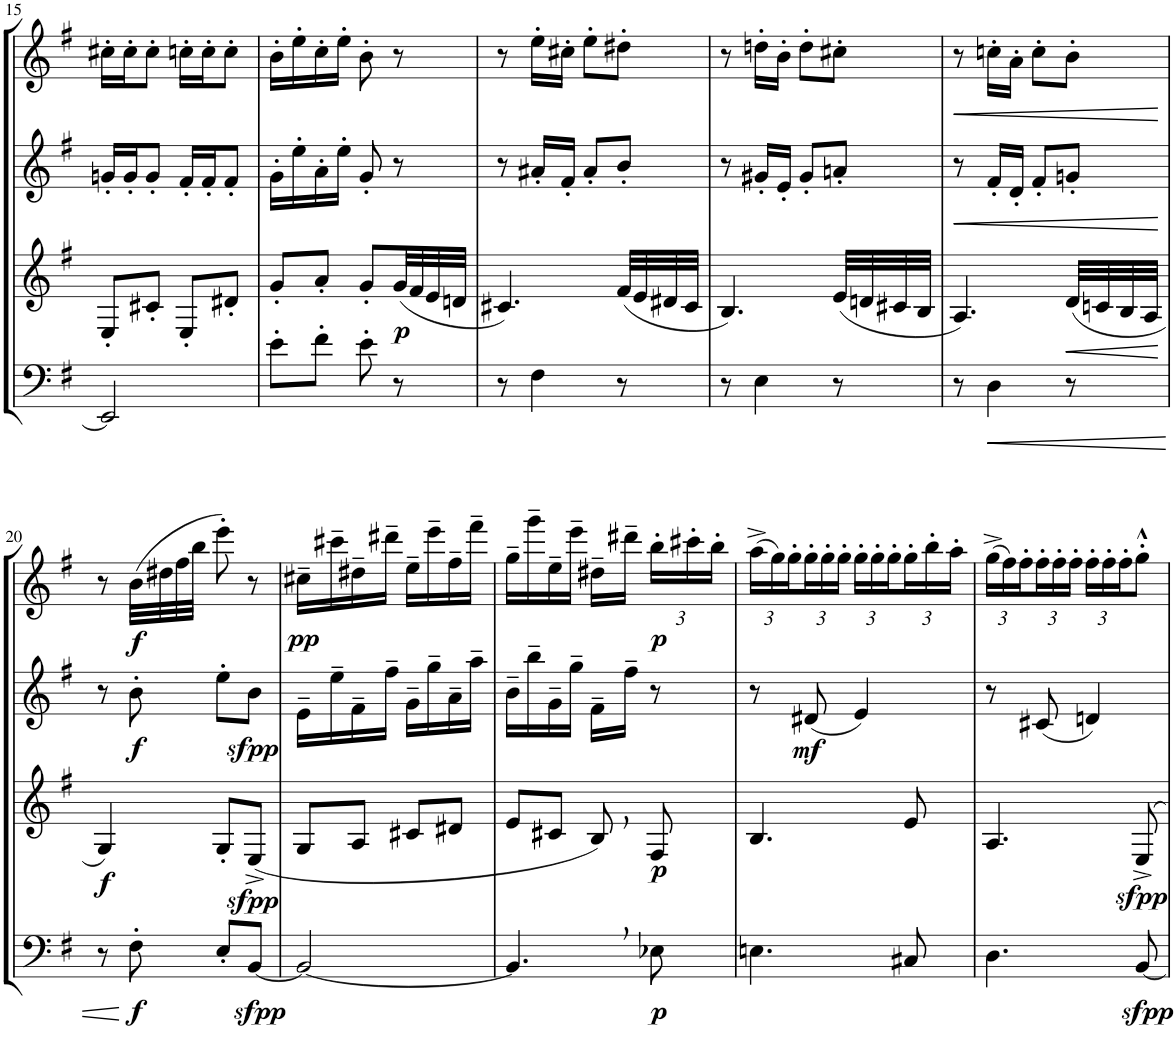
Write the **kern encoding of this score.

**kern	**dynam	**kern	**dynam	**kern	**dynam	**kern	**dynam
*part4	*part4	*part3	*part3	*part2	*part2	*part1	*part1
*staff4	*staff4	*staff3	*staff3	*staff2	*staff2	*staff1	*staff1
*I"Bassoon	*	*I"Bb Clarinet	*	*I"Oboe	*	*I"Flute	*
*I'Bsn	*	*I'Cl	*	*I'Ob	*	*I'Fl	*
!!LO:PB:g=z
*clefF4	*	*clefG2	*	*clefG2	*	*clefG2	*
*	*	*ITrd1c2	*	*	*	*	*
*k[f#]	*	*k[f#]	*	*k[f#]	*	*k[f#]	*
*M2/4	*	*M2/4	*	*M2/4	*	*M2/4	*
=15	=15	=15	=15	=15	=15	=15	=15
2EE/]	.	8E'/L	.	16gn'/LL	.	16cc#X'\LL	.
.	.	.	.	16g'/J	.	16cc#'\J	.
.	.	8c#X'/J	.	8g'/J	.	8cc#'\J	.
.	.	8E'/L	.	16f#'/LL	.	16ccn'\LL	.
.	.	.	.	16f#'/J	.	16cc'\J	.
.	.	8d#X'/J	.	8f#'/J	.	8cc'\J	.
=16	=16	=16	=16	=16	=16	=16	=16
8e'\L	.	8g'/L	.	16g'\LL	.	16b'\LL	.
.	.	.	.	16ee'\	.	16ee'\	.
8f#'\J	.	8a'/J	.	16a'\	.	16cc'\	.
.	.	.	.	16ee'\JJ	.	16ee'\JJ	.
8e'\	.	8g'/L	.	8g'/	.	8b'\	.
!	!	!	!LO:DY:b	!	!	!	!
8r	.	(32g/LL	p	8r	.	8r	.
.	.	32f#/	.	.	.	.	.
.	.	32e/	.	.	.	.	.
.	.	32dn/JJJ	.	.	.	.	.
=17	=17	=17	=17	=17	=17	=17	=17
8r	.	4.c#X/)	.	8r	.	8r	.
4F#\	.	.	.	16a#X'/LL	.	16ee'\LL	.
.	.	.	.	16f#'/JJ	.	16cc#X'\JJ	.
.	.	.	.	8a#'/L	.	8ee'\L	.
8r	.	(32f#/LLL	.	8b'/J	.	8dd#X'\J	.
.	.	32e/	.	.	.	.	.
.	.	32d#X/	.	.	.	.	.
.	.	32c#/JJJ	.	.	.	.	.
=18	=18	=18	=18	=18	=18	=18	=18
8r	.	4.B/)	.	8r	.	8r	.
4E\	.	.	.	16g#X'/LL	.	16ddn'\LL	.
.	.	.	.	16e'/JJ	.	16b'\JJ	.
.	.	.	.	8g#'/L	.	8dd'\L	.
8r	.	(32e/LLL	.	8an'/J	.	8cc#X'\J	.
.	.	32dn/	.	.	.	.	.
.	.	32c#X/	.	.	.	.	.
.	.	32B/JJJ	.	.	.	.	.
=19	=19	=19	=19	=19	=19	=19	=19
!	!	!	!	!	!LO:HP:b	!	!LO:HP:b
8r	.	4.A/)	.	8r	<	8r	<
!	!LO:HP:b	!	!	!	!	!	!
4D\	<	.	.	16f#'/LL	.	16ccn'\LL	.
.	.	.	.	16d'/JJ	.	16a'\JJ	.
.	.	.	.	8f#'/L	.	8cc'\L	.
!	!	!	!LO:HP:b	!	!	!	!
8r	.	(32d/LLL	<	8gn'/J	.	8b'\J	.
.	.	32cn/	.	.	.	.	.
.	.	32B/	.	.	.	.	.
.	.	32A/JJJ	.	.	.	.	.
.	.	.	[	.	[	.	[
!!LO:LB:g=z
=20	=20	=20	=20	=20	=20	=20	=20
!	!	!	!LO:DY:b	!	!	!	!
8r	.	4G/)	f	8r	.	8r	.
!	!LO:DY:n=1:b	!	!	!	!LO:DY:b	!	!LO:DY:b
8F#'\	[ f	.	.	8b'\	f	(32b\LLL	f
.	.	.	.	.	.	32dd#X\	.
.	.	.	.	.	.	32ff#\	.
.	.	.	.	.	.	32bb\JJJ	.
8E'/L	.	8G'/L	.	8ee'\L	.	8eee'\)	.
!	!LO:DY:n=2:b	!	!LO:DY:b	!	!LO:DY:b	!	!
[8BB/J	sfpp	(8E^/J	sfpp	8b\J	sfpp	8r	.
=21	=21	=21	=21	=21	=21	=21	=21
!	!	!	!	!	!	!	!LO:DY:b
2BB/_	.	8G/L	.	16e~\LL	.	16cc#X~\LL	pp
.	.	.	.	16ee~\	.	16ccc#X~\	.
.	.	8A/J	.	16f#~\	.	16dd#X~\	.
.	.	.	.	16ff#~\JJ	.	16ddd#X~\JJ	.
.	.	8c#X/L	.	16g~\LL	.	16ee~\LL	.
.	.	.	.	16gg~\	.	16eee~\	.
.	.	8d#X/J	.	16a~\	.	16ff#~\	.
.	.	.	.	16aa~\JJ	.	16fff#~\JJ	.
=22	=22	=22	=22	=22	=22	=22	=22
4.BB,/]	.	8e/L	.	16b~\LL	.	16gg~\LL	.
.	.	.	.	16bb~\	.	16ggg~\	.
.	.	8c#X/J	.	16g~\	.	16ee~\	.
.	.	.	.	16gg~\JJ	.	16eee~\JJ	.
.	.	8B,</)	.	16f#~\LL	.	16dd#X~\LL	.
.	.	.	.	16ff#~\JJ	.	16ddd#X~\JJ	.
*	*	*	*	*	*	*Xbrackettup	*
!	!LO:DY:b	!	!LO:DY:b	!	!	!	!LO:DY:b
8E-X\	p	8F#/	p	8r	.	24bb'\LL	p
.	.	.	.	.	.	24ccc#X'\	.
.	.	.	.	.	.	24bb'\JJ	.
=23	=23	=23	=23	=23	=23	=23	=23
4.En\	.	4.B/	.	8r	.	(24aa^\LL	.
.	.	.	.	.	.	24gg\)	.
.	.	.	.	.	.	24gg'\	.
!	!	!	!	!	!LO:DY:b	!	!
.	.	.	.	(8d#X/	mf	24gg'\	.
.	.	.	.	.	.	24gg'\	.
.	.	.	.	.	.	24gg'\JJ	.
.	.	.	.	4e/)	.	24gg'\LL	.
.	.	.	.	.	.	24gg'\	.
.	.	.	.	.	.	24gg'\	.
8C#X/	.	8e/	.	.	.	24gg'\	.
.	.	.	.	.	.	24bb'\	.
.	.	.	.	.	.	24aa'\JJ	.
=24	=24	=24	=24	=24	=24	=24	=24
4.D\	.	4.A/	.	8r	.	(24gg^\LL	.
.	.	.	.	.	.	24ff#\)	.
.	.	.	.	.	.	24ff#'\	.
.	.	.	.	(8c#X/	.	24ff#'\	.
.	.	.	.	.	.	24ff#'\	.
.	.	.	.	.	.	24ff#'\JJ	.
.	.	.	.	4dn/)	.	24ff#'\LL	.
.	.	.	.	.	.	24ff#'\	.
.	.	.	.	.	.	24ff#'\J	.
!	!LO:DY:b	!	!LO:DY:b	!	!	!	!
[8BB/	sfpp	8E^</	sfpp	.	.	8gg'^^\J	.
=	=	=	=	=	=	=	=
*-	*-	*-	*-	*-	*-	*-	*-
